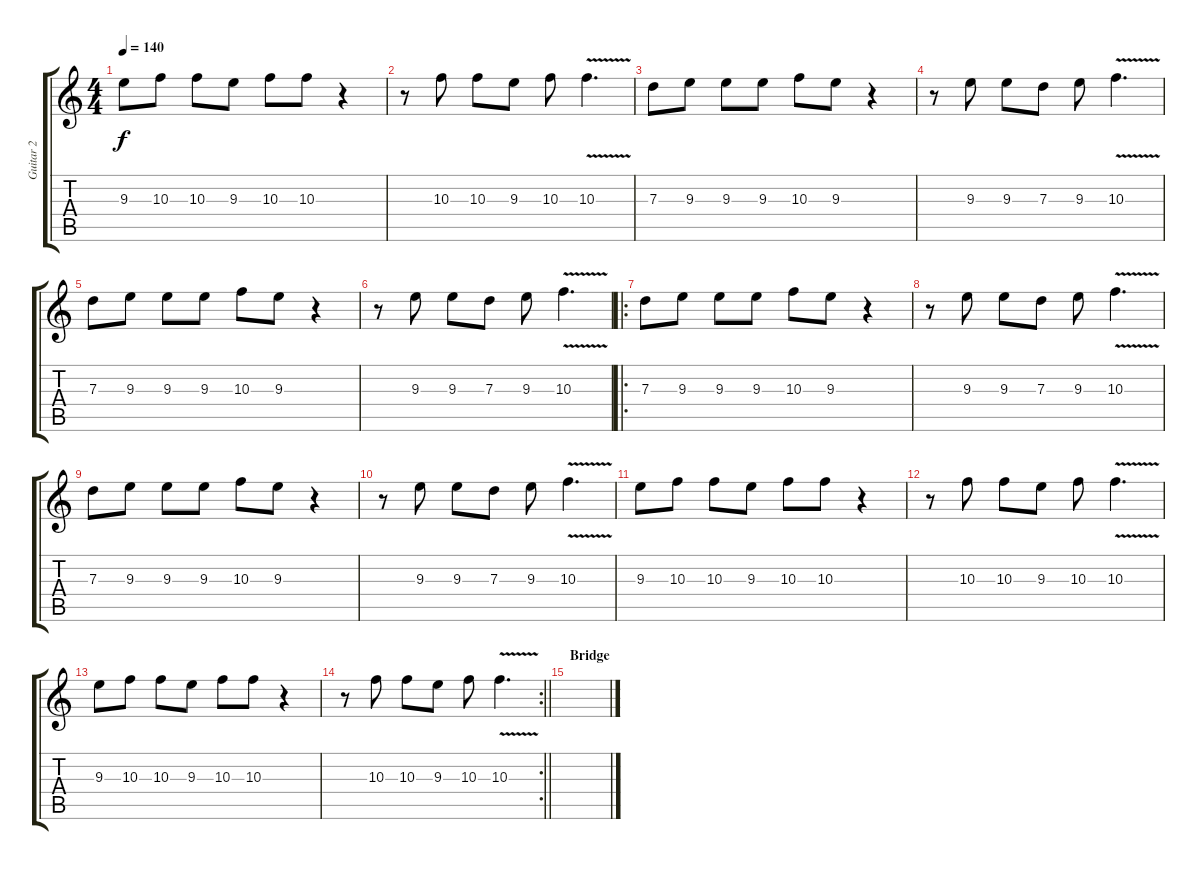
\track ("Guitar 2" "Guitar 2") {instrument acousticguitarsteel}
\staff {score tabs}
\tuning (E4 B3 G3 D3 A2 E2) {hide}
\ts (4 4)
\tempo 140
\clef g2
\ks c
9.3.8{dy f} 10.3.8 10.3.8 9.3.8 10.3.8 10.3.8 r.4 |
r.8 10.3.8 10.3.8 9.3.8 10.3.8 10.3{v}.4{d} |
7.3.8 9.3.8 9.3.8 9.3.8 10.3.8 9.3.8 r.4 |
r.8 9.3.8 9.3.8 7.3.8 9.3.8 10.3{v}.4{d} |
7.3.8 9.3.8 9.3.8 9.3.8 10.3.8 9.3.8 r.4 |
r.8 9.3.8 9.3.8 7.3.8 9.3.8 10.3{v}.4{d} |
\ro
7.3.8 9.3.8 9.3.8 9.3.8 10.3.8 9.3.8 r.4 |
r.8 9.3.8 9.3.8 7.3.8 9.3.8 10.3{v}.4{d} |
7.3.8 9.3.8 9.3.8 9.3.8 10.3.8 9.3.8 r.4 |
r.8 9.3.8 9.3.8 7.3.8 9.3.8 10.3{v}.4{d} |
9.3.8 10.3.8 10.3.8 9.3.8 10.3.8 10.3.8 r.4 |
r.8 10.3.8 10.3.8 9.3.8 10.3.8 10.3{v}.4{d} |
9.3.8 10.3.8 10.3.8 9.3.8 10.3.8 10.3.8 r.4 |
\rc 2
\barLineRight lightlight
r.8 10.3.8 10.3.8 9.3.8 10.3.8 10.3{v}.4{d} |
\section ("" "Bridge")
